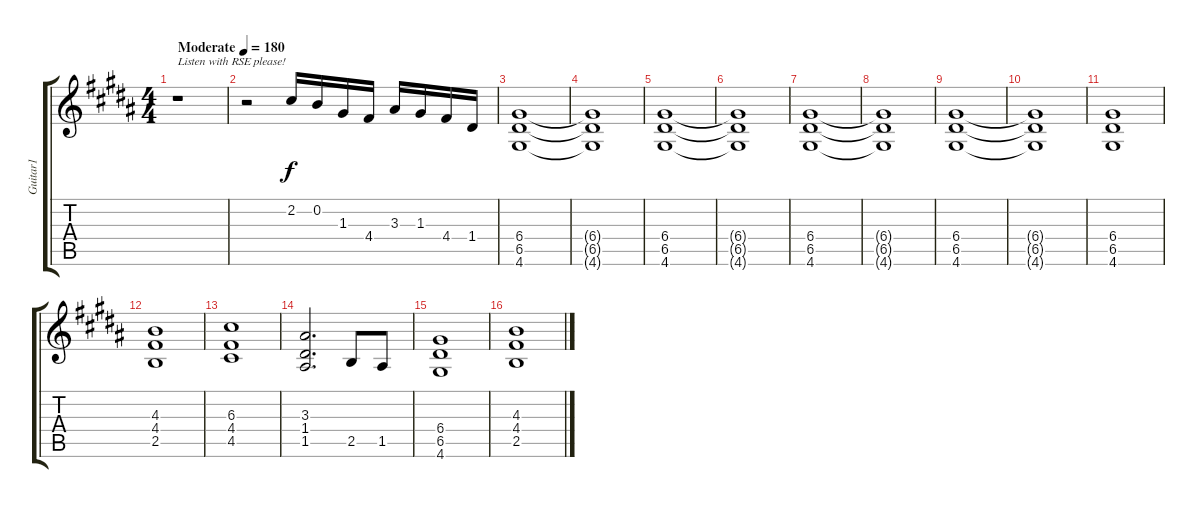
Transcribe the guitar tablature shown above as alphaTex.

\track ("Guitar1" "Guitar1") {instrument overdrivenguitar}
\staff {score tabs}
\tuning (E4 B3 G3 D3 A2 E2) {hide}
\ts (4 4)
\tempo (180 "Moderate")
\clef g2
\ks g#minor
r.1{txt "Listen with RSE please!" dy f instrument overdrivenguitar} |
r.2 2.2.16 0.2.16 1.3.16 4.4.16 3.3.16 1.3.16 4.4.16 1.4.16 |
(6.4 6.5 4.6).1 |
(6.4{t} 6.5{t} 4.6{t}).1 |
(6.4 6.5 4.6).1 |
(6.4{t} 6.5{t} 4.6{t}).1 |
(6.4 6.5 4.6).1 |
(6.4{t} 6.5{t} 4.6{t}).1 |
(6.4 6.5 4.6).1 |
(6.4{t} 6.5{t} 4.6{t}).1 |
(6.4 6.5 4.6).1 |
(4.3 4.4 2.5).1 |
(6.3 4.4 4.5).1 |
(3.3 1.4 1.5).2{d} 2.5.8 1.5.8 |
(6.4 6.5 4.6).1 |
(4.3 4.4 2.5).1
